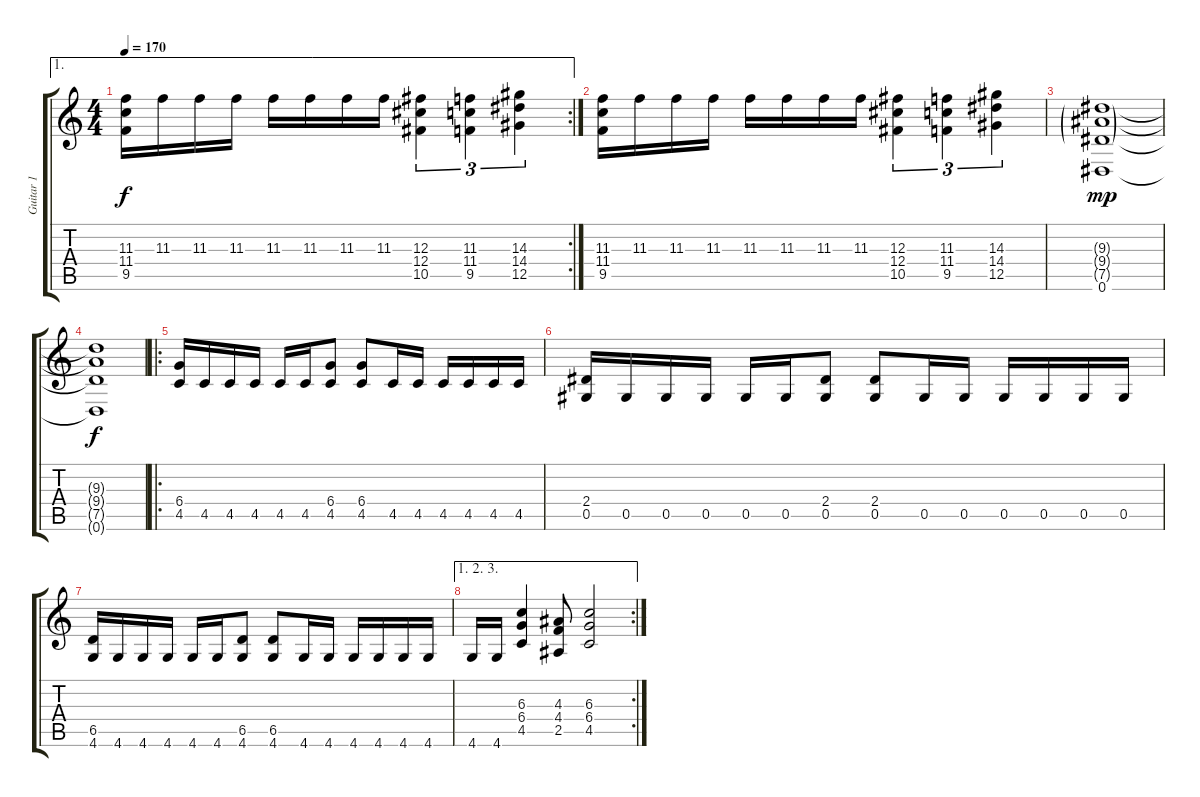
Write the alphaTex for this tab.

\track ("Guitar 1" "Guitar 1") {instrument distortionguitar}
\staff {score tabs}
\tuning (Eb4 Bb3 Gb3 Db3 Ab2 Eb2) {hide}
\ae 1
\rc 2
\ts (4 4)
\tempo 170
\clef g2
\ks c
(11.3 11.4 9.5).16{dy f} 11.3.16 11.3.16 11.3.16 11.3.16 11.3.16 11.3.16 11.3.16 (12.3 12.4 10.5).4{tu (3 2)} (11.3 11.4 9.5).4{tu (3 2)} (14.3 14.4 12.5).4{tu (3 2)} |
(11.3 11.4 9.5).16 11.3.16 11.3.16 11.3.16 11.3.16 11.3.16 11.3.16 11.3.16 (12.3 12.4 10.5).4{tu (3 2)} (11.3 11.4 9.5).4{tu (3 2)} (14.3 14.4 12.5).4{tu (3 2)} |
(9.3{g} 9.4{g} 7.5{g} 0.6).1{dy mp} |
(9.3{t} 9.4{t} 7.5{t} 0.6{t}).1{dy f} |
\ro
(6.4 4.5).16 4.5.16 4.5.16 4.5.16 4.5.16 4.5.16 (6.4 4.5).8 (6.4 4.5).8 4.5.16 4.5.16 4.5.16 4.5.16 4.5.16 4.5.16 |
(2.4 0.5).16 0.5.16 0.5.16 0.5.16 0.5.16 0.5.16 (2.4 0.5).8 (2.4 0.5).8 0.5.16 0.5.16 0.5.16 0.5.16 0.5.16 0.5.16 |
(6.5 4.6).16 4.6.16 4.6.16 4.6.16 4.6.16 4.6.16 (6.5 4.6).8 (6.5 4.6).8 4.6.16 4.6.16 4.6.16 4.6.16 4.6.16 4.6.16 |
\ae (1 2 3)
\rc 2
4.6.16 4.6.16 (6.3 6.4 4.5).4 (4.3 4.4 2.5).8 (6.3 6.4 4.5).2
